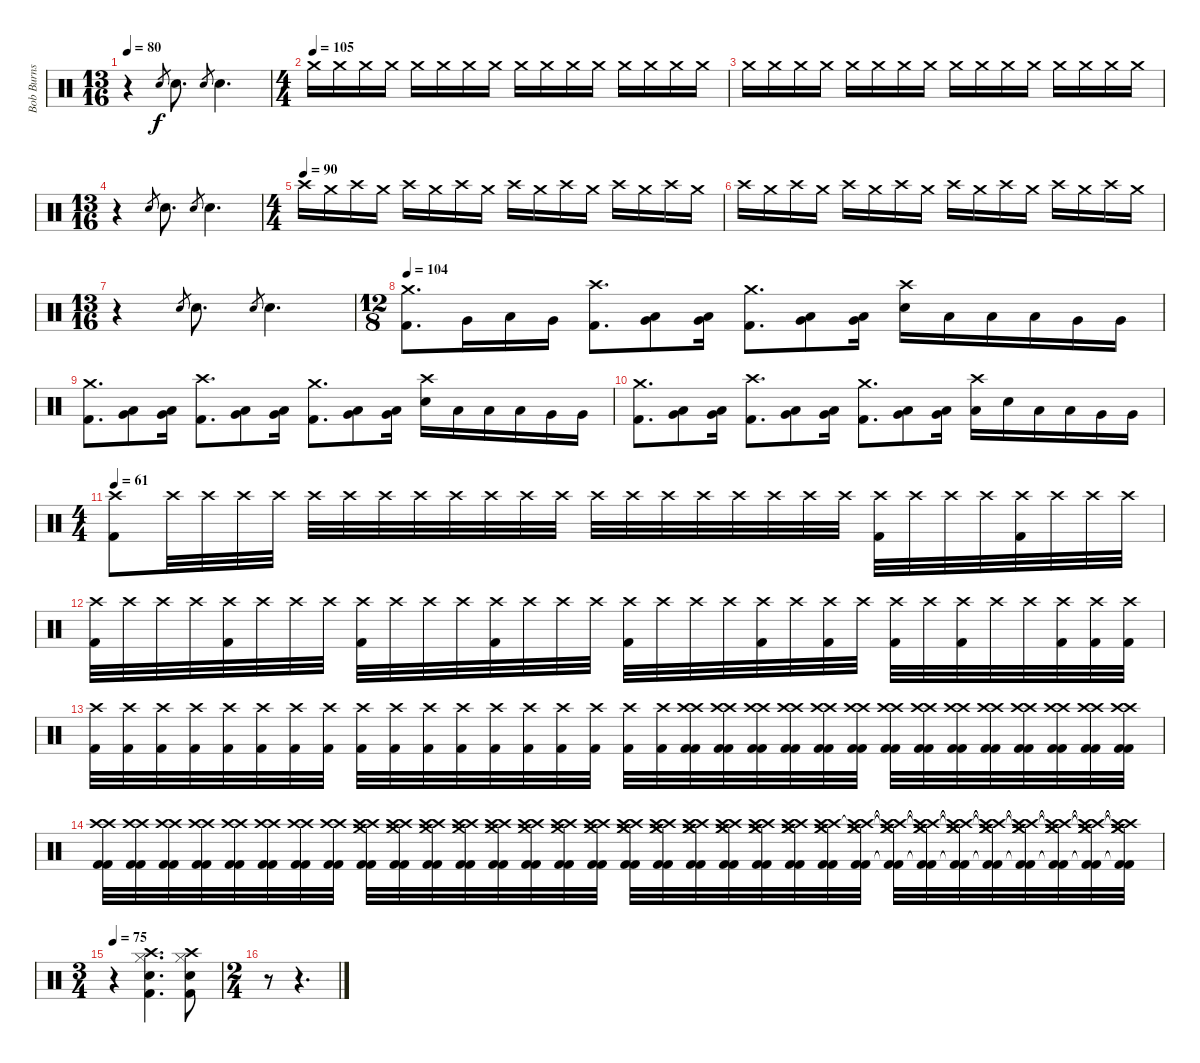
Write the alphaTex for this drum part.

\track ("Bob Burns (Drums)" "Bob Burns ") {instrument percussion}
\staff {score}
\articulation defaults
\ts (13 16)
\tempo 80
\clef neutral
\ks c
r.4{dy f} "Electric Snare (hit)".8{gr} "Electric Snare (hit)".8{d} "Electric Snare (hit)".8{gr} "Electric Snare (hit)".4{d} |
\ts (4 4)
\tempo (105)
"Crash medium (hit)".16 "Crash medium (hit)".16 "Crash medium (hit)".16 "Crash medium (hit)".16 "Crash medium (hit)".16 "Crash medium (hit)".16 "Crash medium (hit)".16 "Crash medium (hit)".16 "Crash medium (hit)".16 "Crash medium (hit)".16 "Crash medium (hit)".16 "Crash medium (hit)".16 "Crash medium (hit)".16 "Crash medium (hit)".16 "Crash medium (hit)".16 "Crash medium (hit)".16 |
"Crash medium (hit)".16 "Crash medium (hit)".16 "Crash medium (hit)".16 "Crash medium (hit)".16 "Crash medium (hit)".16 "Crash medium (hit)".16 "Crash medium (hit)".16 "Crash medium (hit)".16 "Crash medium (hit)".16 "Crash medium (hit)".16 "Crash medium (hit)".16 "Crash medium (hit)".16 "Crash medium (hit)".16 "Crash medium (hit)".16 "Crash medium (hit)".16 "Crash medium (hit)".16 |
\ts (13 16)
r.4 "Electric Snare (hit)".8{gr} "Electric Snare (hit)".8{d} "Electric Snare (hit)".8{gr} "Electric Snare (hit)".4{d} |
\ts (4 4)
\tempo (90)
"Crash high (hit)".16 "Crash medium (hit)".16 "Crash high (hit)".16 "Crash medium (hit)".16 "Crash high (hit)".16 "Crash medium (hit)".16 "Crash high (hit)".16 "Crash medium (hit)".16 "Crash high (hit)".16 "Crash medium (hit)".16 "Crash high (hit)".16 "Crash medium (hit)".16 "Crash high (hit)".16 "Crash medium (hit)".16 "Crash high (hit)".16 "Crash medium (hit)".16 |
"Crash high (hit)".16 "Crash medium (hit)".16 "Crash high (hit)".16 "Crash medium (hit)".16 "Crash high (hit)".16 "Crash medium (hit)".16 "Crash high (hit)".16 "Crash medium (hit)".16 "Crash high (hit)".16 "Crash medium (hit)".16 "Crash high (hit)".16 "Crash medium (hit)".16 "Crash high (hit)".16 "Crash medium (hit)".16 "Crash high (hit)".16 "Crash medium (hit)".16 |
\ts (13 16)
r.4 "Electric Snare (hit)".8{gr} "Electric Snare (hit)".8{d} "Electric Snare (hit)".8{gr} "Electric Snare (hit)".4{d} |
\ts (12 8)
\tempo 104
("Crash medium (hit)" "Kick (hit) 2").8{d} "Very Low Tom (hit)".16 "Low Tom (hit)".16 "Very Low Tom (hit)".16 ("Crash high (hit)" "Kick (hit) 2").8{d} ("Low Tom (hit)" "Very Low Tom (hit)").8 ("Low Tom (hit)" "Very Low Tom (hit)").16 ("Crash medium (hit)" "Kick (hit) 2").8{d} ("Low Tom (hit)" "Very Low Tom (hit)").8 ("Low Tom (hit)" "Very Low Tom (hit)").16 ("Crash high (hit)" "Electric Snare (hit)").16 "Low Tom (hit)".16 "Low Tom (hit)".16 "Low Tom (hit)".16 "Very Low Tom (hit)".16 "Very Low Tom (hit)".16 |
("Crash medium (hit)" "Kick (hit) 2").8{d} ("Low Tom (hit)" "Very Low Tom (hit)").8 ("Low Tom (hit)" "Very Low Tom (hit)").16 ("Crash high (hit)" "Kick (hit) 2").8{d} ("Low Tom (hit)" "Very Low Tom (hit)").8 ("Low Tom (hit)" "Very Low Tom (hit)").16 ("Crash medium (hit)" "Kick (hit) 2").8{d} ("Low Tom (hit)" "Very Low Tom (hit)").8 ("Low Tom (hit)" "Very Low Tom (hit)").16 ("Crash high (hit)" "Electric Snare (hit)").16 "Low Tom (hit)".16 "Low Tom (hit)".16 "Low Tom (hit)".16 "Very Low Tom (hit)".16 "Very Low Tom (hit)".16 |
("Crash medium (hit)" "Kick (hit) 2").8{d} ("Low Tom (hit)" "Very Low Tom (hit)").8 ("Low Tom (hit)" "Very Low Tom (hit)").16 ("Crash high (hit)" "Kick (hit) 2").8{d} ("Low Tom (hit)" "Very Low Tom (hit)").8 ("Low Tom (hit)" "Very Low Tom (hit)").16 ("Crash medium (hit)" "Kick (hit) 2").8{d} ("Low Tom (hit)" "Very Low Tom (hit)").8 ("Low Tom (hit)" "Very Low Tom (hit)").16 ("Crash high (hit)" "Low Tom (hit)").16 "Electric Snare (hit)".16 "Low Tom (hit)".16 "Low Tom (hit)".16 "Very Low Tom (hit)".16 "Very Low Tom (hit)".16 |
\ts (4 4)
\tempo 61
("Crash high (hit)" "Kick (hit) 2").8 "Crash high (hit)".32 "Crash high (hit)".32 "Crash high (hit)".32 "Crash high (hit)".32 "Crash high (hit)".32 "Crash high (hit)".32 "Crash high (hit)".32 "Crash high (hit)".32 "Crash high (hit)".32 "Crash high (hit)".32 "Crash high (hit)".32 "Crash high (hit)".32 "Crash high (hit)".32 "Crash high (hit)".32 "Crash high (hit)".32 "Crash high (hit)".32 "Crash high (hit)".32 "Crash high (hit)".32 "Crash high (hit)".32 "Crash high (hit)".32 ("Crash high (hit)" "Kick (hit) 2").32 "Crash high (hit)".32 "Crash high (hit)".32 "Crash high (hit)".32 ("Crash high (hit)" "Kick (hit) 2").32 "Crash high (hit)".32 "Crash high (hit)".32 "Crash high (hit)".32 |
("Crash high (hit)" "Kick (hit) 2").32 "Crash high (hit)".32 "Crash high (hit)".32 "Crash high (hit)".32 ("Crash high (hit)" "Kick (hit) 2").32 "Crash high (hit)".32 "Crash high (hit)".32 "Crash high (hit)".32 ("Crash high (hit)" "Kick (hit) 2").32 "Crash high (hit)".32 "Crash high (hit)".32 "Crash high (hit)".32 ("Crash high (hit)" "Kick (hit) 2").32 "Crash high (hit)".32 "Crash high (hit)".32 "Crash high (hit)".32 ("Crash high (hit)" "Kick (hit) 2").32 "Crash high (hit)".32 "Crash high (hit)".32 "Crash high (hit)".32 ("Crash high (hit)" "Kick (hit) 2").32 "Crash high (hit)".32 ("Crash high (hit)" "Kick (hit) 2").32 "Crash high (hit)".32 ("Crash high (hit)" "Kick (hit) 2").32 "Crash high (hit)".32 ("Crash high (hit)" "Kick (hit) 2").32 "Crash high (hit)".32 "Crash high (hit)".32 ("Crash high (hit)" "Kick (hit) 2").32 ("Crash high (hit)" "Kick (hit) 2").32 ("Crash high (hit)" "Kick (hit) 2").32 |
("Crash high (hit)" "Kick (hit) 2").32 ("Crash high (hit)" "Kick (hit) 2").32 ("Crash high (hit)" "Kick (hit) 2").32 ("Crash high (hit)" "Kick (hit) 2").32 ("Crash high (hit)" "Kick (hit) 2").32 ("Crash high (hit)" "Kick (hit) 2").32 ("Crash high (hit)" "Kick (hit) 2").32 ("Crash high (hit)" "Kick (hit) 2").32 ("Crash high (hit)" "Kick (hit) 2").32 ("Crash high (hit)" "Kick (hit) 2").32 ("Crash high (hit)" "Kick (hit) 2").32 ("Crash high (hit)" "Kick (hit) 2").32 ("Crash high (hit)" "Kick (hit) 2").32 ("Crash high (hit)" "Kick (hit) 2").32 ("Crash high (hit)" "Kick (hit) 2").32 ("Crash high (hit)" "Kick (hit) 2").32 ("Crash high (hit)" "Kick (hit) 2").32 ("Crash high (hit)" "Kick (hit) 2").32 ("Crash high (hit)" "Crash high (hit)" "Kick (hit) 2" "Kick (hit) 2").32 ("Crash high (hit)" "Crash high (hit)" "Kick (hit) 2" "Kick (hit) 2").32 ("Crash high (hit)" "Crash high (hit)" "Kick (hit) 2" "Kick (hit) 2").32 ("Crash high (hit)" "Crash high (hit)" "Kick (hit) 2" "Kick (hit) 2").32 ("Crash high (hit)" "Crash high (hit)" "Kick (hit) 2" "Kick (hit) 2").32 ("Crash high (hit)" "Crash high (hit)" "Kick (hit) 2" "Kick (hit) 2").32 ("Crash high (hit)" "Crash high (hit)" "Kick (hit) 2" "Kick (hit) 2").32 ("Crash high (hit)" "Crash high (hit)" "Kick (hit) 2" "Kick (hit) 2").32 ("Crash high (hit)" "Crash high (hit)" "Kick (hit) 2" "Kick (hit) 2").32 ("Crash high (hit)" "Crash high (hit)" "Kick (hit) 2" "Kick (hit) 2").32 ("Crash high (hit)" "Crash high (hit)" "Kick (hit) 2" "Kick (hit) 2").32 ("Crash high (hit)" "Crash high (hit)" "Kick (hit) 2" "Kick (hit) 2").32 ("Crash high (hit)" "Crash high (hit)" "Kick (hit) 2" "Kick (hit) 2").32 ("Crash high (hit)" "Crash high (hit)" "Kick (hit) 2" "Kick (hit) 2").32 |
("Crash high (hit)" "Crash high (hit)" "Kick (hit) 2" "Kick (hit) 2").32 ("Crash high (hit)" "Crash high (hit)" "Kick (hit) 2" "Kick (hit) 2").32 ("Crash high (hit)" "Crash high (hit)" "Kick (hit) 2" "Kick (hit) 2").32 ("Crash high (hit)" "Crash high (hit)" "Kick (hit) 2" "Kick (hit) 2").32 ("Crash high (hit)" "Crash high (hit)" "Kick (hit) 2" "Kick (hit) 2").32 ("Crash high (hit)" "Crash high (hit)" "Kick (hit) 2" "Kick (hit) 2").32 ("Crash high (hit)" "Crash high (hit)" "Kick (hit) 2" "Kick (hit) 2").32 ("Crash high (hit)" "Crash high (hit)" "Kick (hit) 2" "Kick (hit) 2").32 ("Crash medium (hit)" "Crash high (hit)" "Crash high (hit)" "Kick (hit) 2" "Kick (hit) 2").32 ("Crash medium (hit)" "Crash high (hit)" "Crash high (hit)" "Kick (hit) 2" "Kick (hit) 2").32 ("Crash medium (hit)" "Crash high (hit)" "Crash high (hit)" "Kick (hit) 2" "Kick (hit) 2").32 ("Crash medium (hit)" "Crash high (hit)" "Crash high (hit)" "Kick (hit) 2" "Kick (hit) 2").32 ("Crash medium (hit)" "Crash high (hit)" "Crash high (hit)" "Kick (hit) 2" "Kick (hit) 2").32 ("Crash medium (hit)" "Crash high (hit)" "Crash high (hit)" "Kick (hit) 2" "Kick (hit) 2").32 ("Crash medium (hit)" "Crash high (hit)" "Crash high (hit)" "Kick (hit) 2" "Kick (hit) 2").32 ("Crash medium (hit)" "Crash high (hit)" "Crash high (hit)" "Kick (hit) 2" "Kick (hit) 2").32 ("Crash medium (hit)" "Crash medium (hit)" "Crash high (hit)" "Crash high (hit)" "Kick (hit) 2" "Kick (hit) 2").32 ("Crash medium (hit)" "Crash medium (hit)" "Crash high (hit)" "Crash high (hit)" "Kick (hit) 2" "Kick (hit) 2").32 ("Crash medium (hit)" "Crash medium (hit)" "Crash high (hit)" "Crash high (hit)" "Kick (hit) 2" "Kick (hit) 2").32 ("Crash medium (hit)" "Crash medium (hit)" "Crash high (hit)" "Crash high (hit)" "Kick (hit) 2" "Kick (hit) 2").32 ("Crash medium (hit)" "Crash medium (hit)" "Crash high (hit)" "Crash high (hit)" "Kick (hit) 2" "Kick (hit) 2").32 ("Crash medium (hit)" "Crash medium (hit)" "Crash high (hit)" "Crash high (hit)" "Kick (hit) 2" "Kick (hit) 2").32 ("Crash medium (hit)" "Crash medium (hit)" "Crash high (hit)" "Crash high (hit)" "Kick (hit) 2" "Kick (hit) 2").32 ("Crash medium (hit)"{t} "Crash medium (hit)" "Crash high (hit)" "Crash high (hit)" "Kick (hit) 2" "Kick (hit) 2").32 ("Crash medium (hit)"{t} "Crash medium (hit)"{t} "Crash high (hit)"{t} "Crash high (hit)"{t} "Kick (hit) 2"{t} "Kick (hit) 2"{t}).32 ("Crash medium (hit)"{t} "Crash medium (hit)"{t} "Crash high (hit)"{t} "Crash high (hit)"{t} "Kick (hit) 2"{t} "Kick (hit) 2"{t}).32 ("Crash medium (hit)"{t} "Crash medium (hit)"{t} "Crash high (hit)"{t} "Crash high (hit)"{t} "Kick (hit) 2"{t} "Kick (hit) 2"{t}).32 ("Crash medium (hit)"{t} "Crash medium (hit)"{t} "Crash high (hit)"{t} "Crash high (hit)"{t} "Kick (hit) 2"{t} "Kick (hit) 2"{t}).32 ("Crash medium (hit)"{t} "Crash medium (hit)"{t} "Crash high (hit)"{t} "Crash high (hit)"{t} "Kick (hit) 2"{t} "Kick (hit) 2"{t}).32 ("Crash medium (hit)"{t} "Crash medium (hit)"{t} "Crash high (hit)"{t} "Crash high (hit)"{t} "Kick (hit) 2"{t} "Kick (hit) 2"{t}).32 ("Crash medium (hit)"{t} "Crash medium (hit)"{t} "Crash high (hit)"{t} "Crash high (hit)"{t} "Kick (hit) 2"{t} "Kick (hit) 2"{t}).32 ("Crash medium (hit)"{t} "Crash medium (hit)"{t} "Crash high (hit)"{t} "Crash high (hit)"{t} "Kick (hit) 2"{t} "Kick (hit) 2"{t}).32 |
\ts (3 4)
\tempo 75
r.4 ("Hi-Hat (closed)" "Crash high (hit)" "Electric Snare (hit)" "Kick (hit) 2").4{d} ("Hi-Hat (closed)" "Crash high (hit)" "Electric Snare (hit)" "Kick (hit) 2").8 |
\ts (2 4)
r.8 r.4{d}
